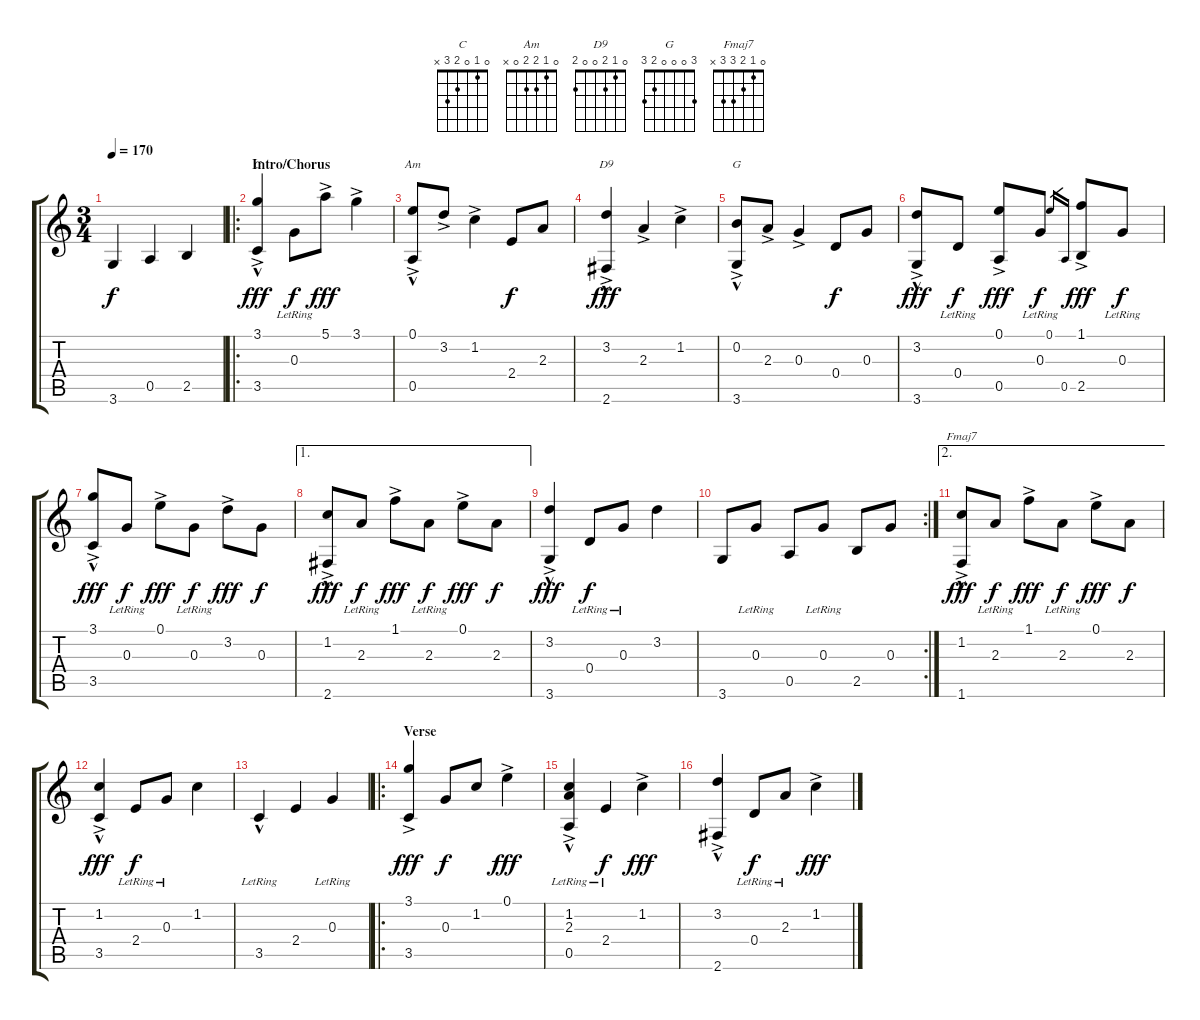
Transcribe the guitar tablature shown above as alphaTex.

\track "" {instrument acousticguitarnylon}
\staff {score tabs}
\tuning (E4 B3 G3 D3 A2 E2) {hide}
\chord ("C" 0 1 0 2 3 x)
\chord ("Am" 0 1 2 2 0 x)
\chord ("D9" 0 1 2 0 0 2)
\chord ("G" 3 0 0 0 2 3)
\chord ("Fmaj7" 0 1 2 3 3 x)
\ts (3 4)
\tempo 170
\clef g2
\ks c
3.6.4{dy f instrument acousticguitarnylon} 0.5.4 2.5.4 |
\ro
\section ("" "Intro/Chorus")
(3.1{ac} 3.5{hac}).4{ch "C" dy fff} 0.3{lr}.8{dy f} 5.1{ac}.8{dy fff} 3.1{ac}.4 |
(0.1{ac} 0.5{hac}).8{ch "Am"} 3.2{ac}.8 1.2{ac}.4 2.4.8{dy f} 2.3.8 |
(3.2{ac} 2.6{hac}).4{ch "D9" dy fff} 2.3{ac}.4 1.2{ac}.4 |
(0.2{ac} 3.6{hac}).8{ch "G"} 2.3{ac}.8 0.3{ac}.4 0.4.8{dy f} 0.3.8 |
(3.2{ac} 3.6{hac}).8{dy fff} 0.4{lr}.8{dy f} (0.1{ac} 0.5).8{dy fff} 0.3{lr}.8{dy f} 0.1.16{gr} 0.5.16{gr} (1.1{ac} 2.5).8{dy fff} 0.3{lr}.8{dy f} |
(3.1{ac} 3.5{hac}).8{dy fff} 0.3{lr}.8{dy f} 0.1{ac}.8{dy fff} 0.3{lr}.8{dy f} 3.2{ac}.8{dy fff} 0.3.8{dy f} |
\ae 1
(1.2{ac} 2.6{hac}).8{dy fff} 2.3{lr}.8{dy f} 1.1{ac}.8{dy fff} 2.3{lr}.8{dy f} 0.1{ac}.8{dy fff} 2.3.8{dy f} |
(3.2{ac} 3.6{hac}).4{dy fff} 0.4{lr}.8{dy f} 0.3{lr}.8 3.2.4 |
\rc 2
3.6.8 0.3{lr}.8 0.5.8 0.3{lr}.8 2.5.8 0.3.8 |
\ae 2
(1.2{ac} 1.6{hac}).8{ch "Fmaj7" dy fff} 2.3{lr}.8{dy f} 1.1{ac}.8{dy fff} 2.3{lr}.8{dy f} 0.1{ac}.8{dy fff} 2.3.8{dy f} |
(1.2{ac} 3.5{hac}).4{dy fff} 2.4{lr}.8{dy f} 0.3{lr}.8 1.2.4 |
3.5{hac lr}.4 2.4.4 0.3{lr}.4 |
\ro
\section ("" "Verse")
(3.1{ac} 3.5).4{dy fff} 0.3.8{dy f} 1.2.8 0.1{ac}.4{dy fff} |
(1.2{ac} 2.3{lr} 0.5{hac}).4 2.4{lr}.4{dy f} 1.2{ac}.4{dy fff} |
(3.2{ac} 2.6{hac}).4 0.4{lr}.8{dy f} 2.3{lr}.8 1.2{ac}.4{dy fff}
